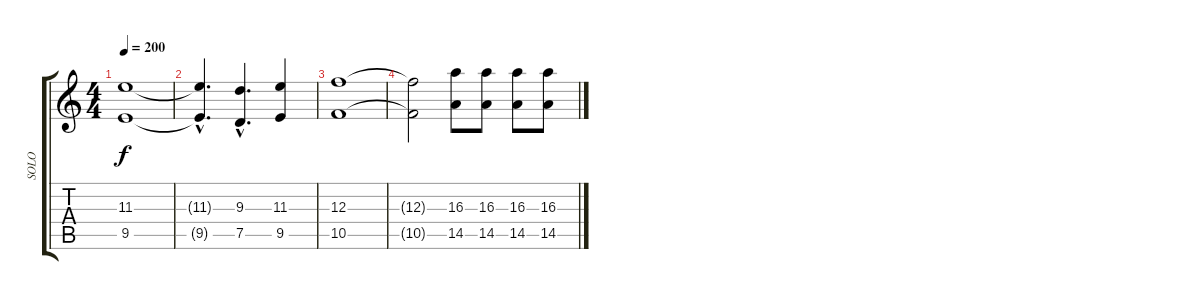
\track ("SOLO" "SOLO") {instrument distortionguitar}
\staff {score tabs}
\tuning (D4 A3 F3 C3 G2 D2) {hide}
\ts (4 4)
\tempo 200
\clef g2
\ks c
(11.3 9.5).1{dy f volume 11} |
(11.3{hac t} 9.5{hac t}).4{d} (9.3{hac} 7.5{hac}).4{d} (11.3 9.5).4 |
(12.3 10.5).1 |
(12.3{t} 10.5{t}).2 (16.3 14.5).8 (16.3 14.5).8 (16.3 14.5).8 (16.3 14.5).8
